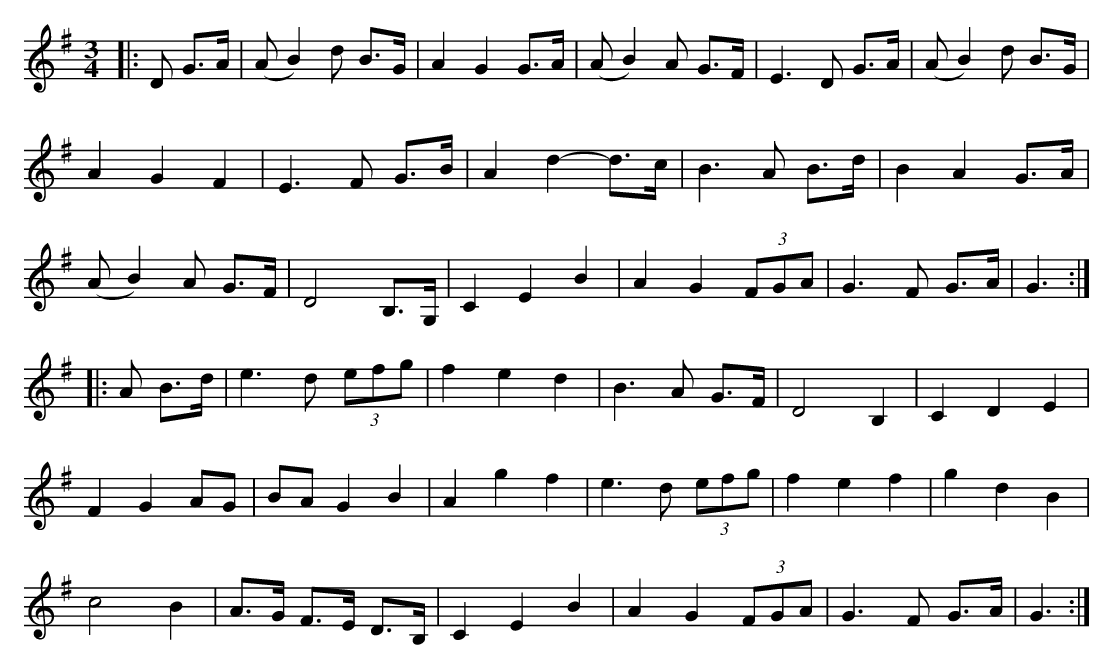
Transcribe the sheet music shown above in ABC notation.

X:1
M:3/4
K:G
|:D G>A|(A B2) d B>G|A2 G2 G>A|(A B2) A G>F|E3 D G>A|(A B2) d B>G|
A2 G2 F2|E3 F G>B|A2 d2- d>c|B3 A B>d|B2 A2 G>A|
(A B2) A G>F|D4 B,>G,|C2 E2 B2|A2 G2 (3FGA|G3 F G>A|G3:|
|:A B>d|e3 d (3efg|f2 e2 d2|B3 A G>F|D4 B,2|C2 D2 E2|
F2 G2 AG|BA G2 B2|A2 g2 f2|e3 d (3efg|f2 e2 f2|g2 d2 B2|
c4 B2|A>G F>E D>B,|C2 E2 B2|A2 G2 (3FGA|G3 F G>A|G3:|
